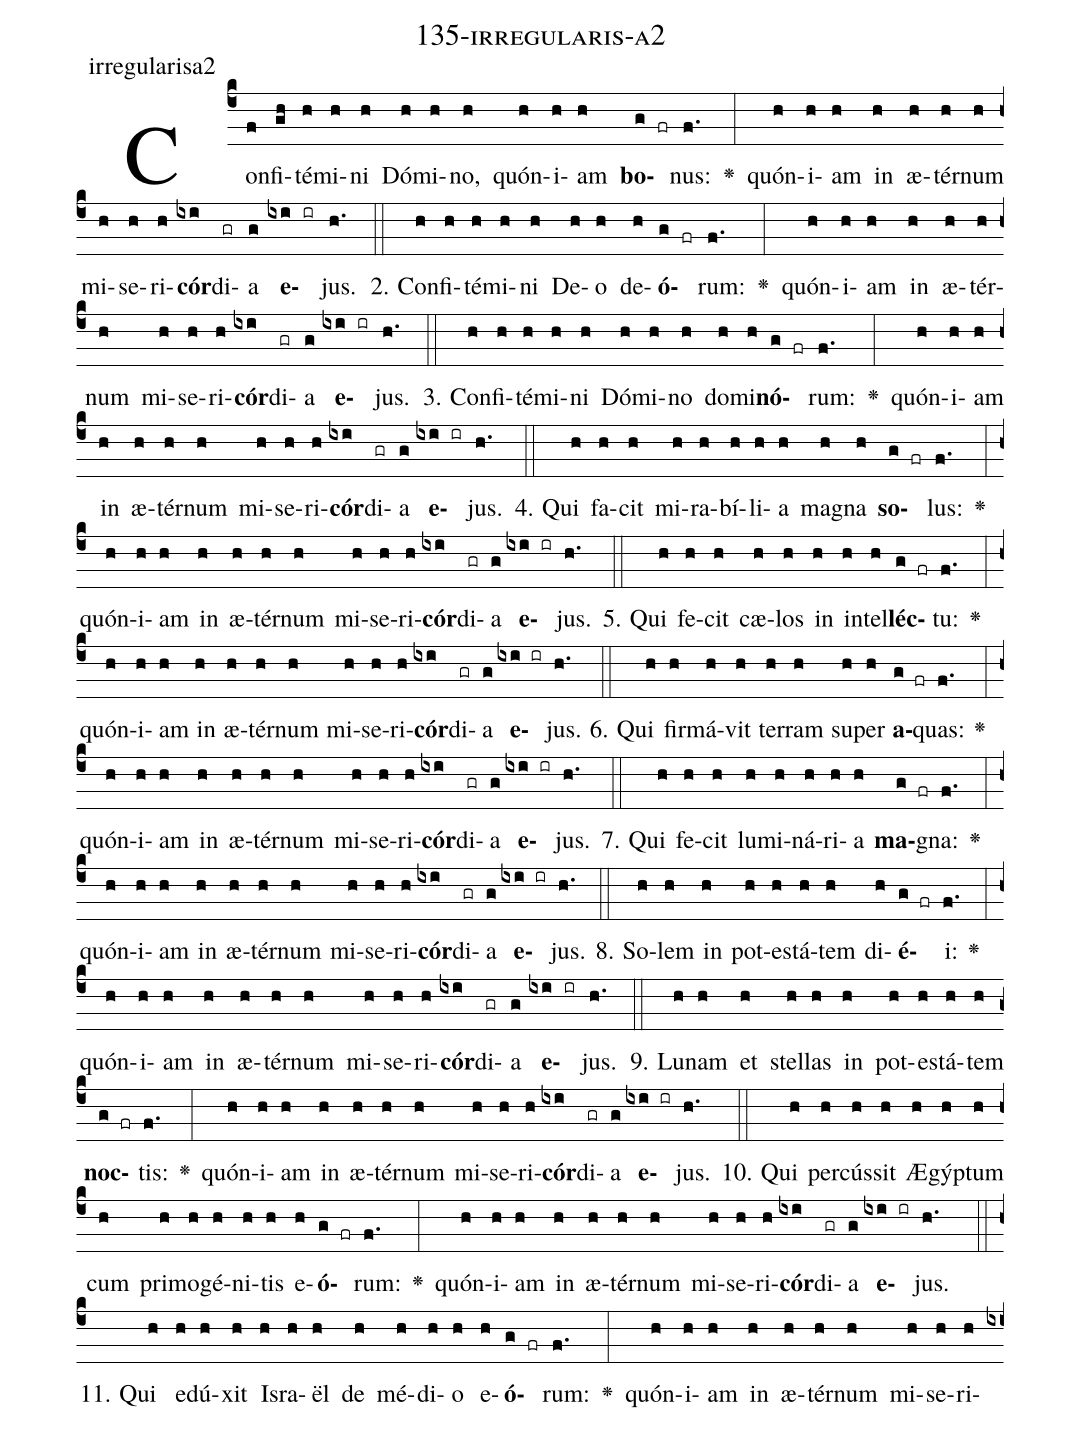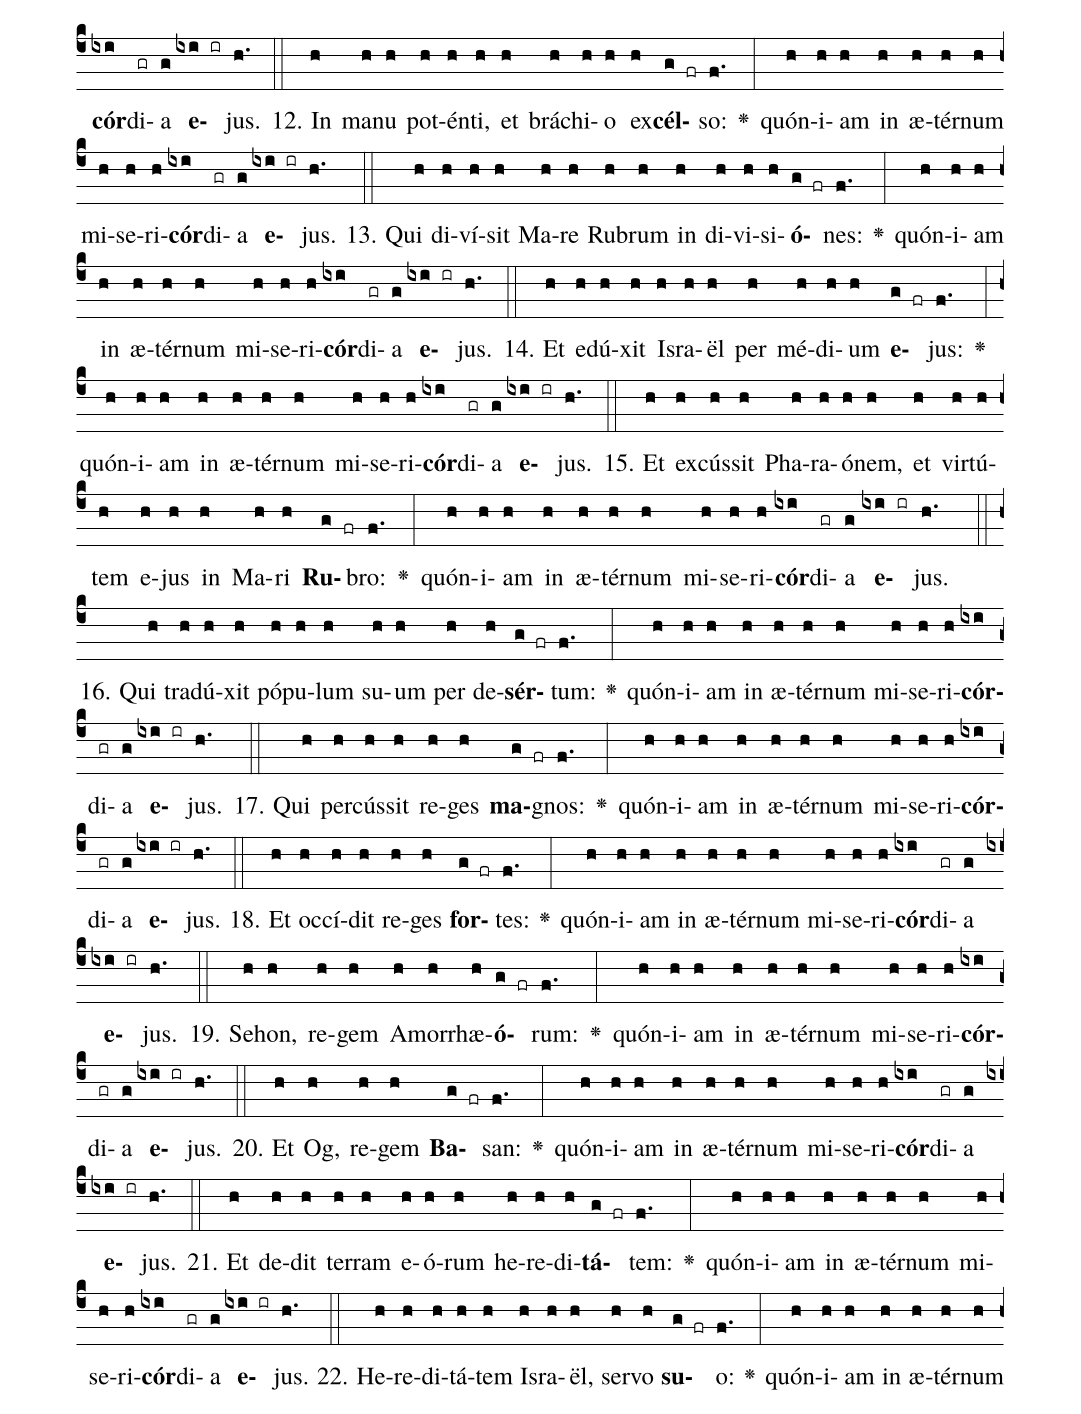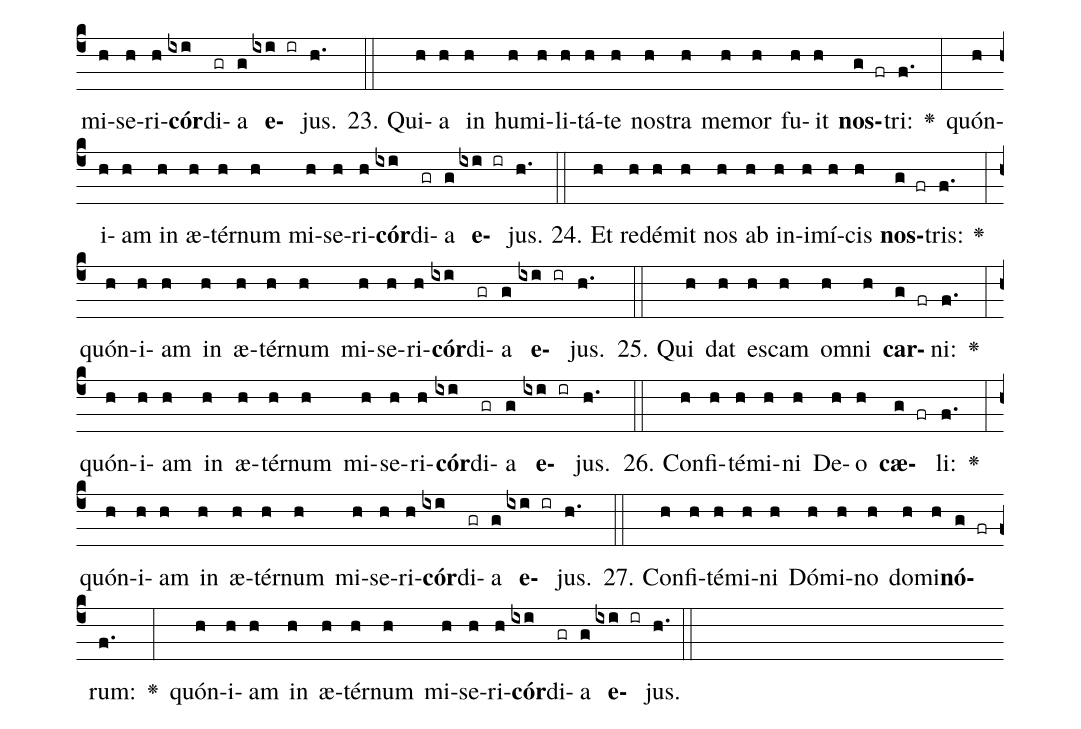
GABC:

name: 135-irregularis-a2;
annotation: irregularisa2;
%%
(c4)Con(f)fi(gh)té(h)mi(h)ni(h) Dó(h)mi(h)no,(h) quón(h)i(h)am(h) <b>bo</b>(g fr)nus:(f.) <v>\greheightstar</v>(:) quón(h)i(h)am(h) in(h) æ(h)tér(h)num(h) mi(h)se(h)ri(h)<b>cór</b>(ixi)di(gr)a(g) <b>e</b>(ixi ir)jus.(h.) (::)
2. Con(h)fi(h)té(h)mi(h)ni(h) De(h)o(h) de(h)<b>ó</b>(g fr)rum:(f.) <v>\greheightstar</v>(:) quón(h)i(h)am(h) in(h) æ(h)tér(h)num(h) mi(h)se(h)ri(h)<b>cór</b>(ixi)di(gr)a(g) <b>e</b>(ixi ir)jus.(h.) (::)
3. Con(h)fi(h)té(h)mi(h)ni(h) Dó(h)mi(h)no(h) do(h)mi(h)<b>nó</b>(g fr)rum:(f.) <v>\greheightstar</v>(:) quón(h)i(h)am(h) in(h) æ(h)tér(h)num(h) mi(h)se(h)ri(h)<b>cór</b>(ixi)di(gr)a(g) <b>e</b>(ixi ir)jus.(h.) (::)
4. Qui(h) fa(h)cit(h) mi(h)ra(h)bí(h)li(h)a(h) ma(h)gna(h) <b>so</b>(g fr)lus:(f.) <v>\greheightstar</v>(:) quón(h)i(h)am(h) in(h) æ(h)tér(h)num(h) mi(h)se(h)ri(h)<b>cór</b>(ixi)di(gr)a(g) <b>e</b>(ixi ir)jus.(h.) (::)
5. Qui(h) fe(h)cit(h) cæ(h)los(h) in(h) in(h)tel(h)<b>léc</b>(g fr)tu:(f.) <v>\greheightstar</v>(:) quón(h)i(h)am(h) in(h) æ(h)tér(h)num(h) mi(h)se(h)ri(h)<b>cór</b>(ixi)di(gr)a(g) <b>e</b>(ixi ir)jus.(h.) (::)
6. Qui(h) fir(h)má(h)vit(h) ter(h)ram(h) su(h)per(h) <b>a</b>(g fr)quas:(f.) <v>\greheightstar</v>(:) quón(h)i(h)am(h) in(h) æ(h)tér(h)num(h) mi(h)se(h)ri(h)<b>cór</b>(ixi)di(gr)a(g) <b>e</b>(ixi ir)jus.(h.) (::)
7. Qui(h) fe(h)cit(h) lu(h)mi(h)ná(h)ri(h)a(h) <b>ma</b>(g fr)gna:(f.) <v>\greheightstar</v>(:) quón(h)i(h)am(h) in(h) æ(h)tér(h)num(h) mi(h)se(h)ri(h)<b>cór</b>(ixi)di(gr)a(g) <b>e</b>(ixi ir)jus.(h.) (::)
8. So(h)lem(h) in(h) pot(h)es(h)tá(h)tem(h) di(h)<b>é</b>(g fr)i:(f.) <v>\greheightstar</v>(:) quón(h)i(h)am(h) in(h) æ(h)tér(h)num(h) mi(h)se(h)ri(h)<b>cór</b>(ixi)di(gr)a(g) <b>e</b>(ixi ir)jus.(h.) (::)
9. Lu(h)nam(h) et(h) stel(h)las(h) in(h) pot(h)es(h)tá(h)tem(h) <b>noc</b>(g fr)tis:(f.) <v>\greheightstar</v>(:) quón(h)i(h)am(h) in(h) æ(h)tér(h)num(h) mi(h)se(h)ri(h)<b>cór</b>(ixi)di(gr)a(g) <b>e</b>(ixi ir)jus.(h.) (::)
10. Qui(h) per(h)cús(h)sit(h) Æ(h)gýp(h)tum(h) cum(h) pri(h)mo(h)gé(h)ni(h)tis(h) e(h)<b>ó</b>(g fr)rum:(f.) <v>\greheightstar</v>(:) quón(h)i(h)am(h) in(h) æ(h)tér(h)num(h) mi(h)se(h)ri(h)<b>cór</b>(ixi)di(gr)a(g) <b>e</b>(ixi ir)jus.(h.) (::)
11. Qui(h) e(h)dú(h)xit(h) Is(h)ra(h)ël(h) de(h) mé(h)di(h)o(h) e(h)<b>ó</b>(g fr)rum:(f.) <v>\greheightstar</v>(:) quón(h)i(h)am(h) in(h) æ(h)tér(h)num(h) mi(h)se(h)ri(h)<b>cór</b>(ixi)di(gr)a(g) <b>e</b>(ixi ir)jus.(h.) (::)
12. In(h) ma(h)nu(h) pot(h)én(h)ti,(h) et(h) brá(h)chi(h)o(h) ex(h)<b>cél</b>(g fr)so:(f.) <v>\greheightstar</v>(:) quón(h)i(h)am(h) in(h) æ(h)tér(h)num(h) mi(h)se(h)ri(h)<b>cór</b>(ixi)di(gr)a(g) <b>e</b>(ixi ir)jus.(h.) (::)
13. Qui(h) di(h)ví(h)sit(h) Ma(h)re(h) Ru(h)brum(h) in(h) di(h)vi(h)si(h)<b>ó</b>(g fr)nes:(f.) <v>\greheightstar</v>(:) quón(h)i(h)am(h) in(h) æ(h)tér(h)num(h) mi(h)se(h)ri(h)<b>cór</b>(ixi)di(gr)a(g) <b>e</b>(ixi ir)jus.(h.) (::)
14. Et(h) e(h)dú(h)xit(h) Is(h)ra(h)ël(h) per(h) mé(h)di(h)um(h) <b>e</b>(g fr)jus:(f.) <v>\greheightstar</v>(:) quón(h)i(h)am(h) in(h) æ(h)tér(h)num(h) mi(h)se(h)ri(h)<b>cór</b>(ixi)di(gr)a(g) <b>e</b>(ixi ir)jus.(h.) (::)
15. Et(h) ex(h)cús(h)sit(h) Pha(h)ra(h)ó(h)nem,(h) et(h) vir(h)tú(h)tem(h) e(h)jus(h) in(h) Ma(h)ri(h) <b>Ru</b>(g fr)bro:(f.) <v>\greheightstar</v>(:) quón(h)i(h)am(h) in(h) æ(h)tér(h)num(h) mi(h)se(h)ri(h)<b>cór</b>(ixi)di(gr)a(g) <b>e</b>(ixi ir)jus.(h.) (::)
16. Qui(h) tra(h)dú(h)xit(h) pó(h)pu(h)lum(h) su(h)um(h) per(h) de(h)<b>sér</b>(g fr)tum:(f.) <v>\greheightstar</v>(:) quón(h)i(h)am(h) in(h) æ(h)tér(h)num(h) mi(h)se(h)ri(h)<b>cór</b>(ixi)di(gr)a(g) <b>e</b>(ixi ir)jus.(h.) (::)
17. Qui(h) per(h)cús(h)sit(h) re(h)ges(h) <b>ma</b>(g fr)gnos:(f.) <v>\greheightstar</v>(:) quón(h)i(h)am(h) in(h) æ(h)tér(h)num(h) mi(h)se(h)ri(h)<b>cór</b>(ixi)di(gr)a(g) <b>e</b>(ixi ir)jus.(h.) (::)
18. Et(h) oc(h)cí(h)dit(h) re(h)ges(h) <b>for</b>(g fr)tes:(f.) <v>\greheightstar</v>(:) quón(h)i(h)am(h) in(h) æ(h)tér(h)num(h) mi(h)se(h)ri(h)<b>cór</b>(ixi)di(gr)a(g) <b>e</b>(ixi ir)jus.(h.) (::)
19. Se(h)hon,(h) re(h)gem(h) A(h)mor(h)rhæ(h)<b>ó</b>(g fr)rum:(f.) <v>\greheightstar</v>(:) quón(h)i(h)am(h) in(h) æ(h)tér(h)num(h) mi(h)se(h)ri(h)<b>cór</b>(ixi)di(gr)a(g) <b>e</b>(ixi ir)jus.(h.) (::)
20. Et(h) Og,(h) re(h)gem(h) <b>Ba</b>(g fr)san:(f.) <v>\greheightstar</v>(:) quón(h)i(h)am(h) in(h) æ(h)tér(h)num(h) mi(h)se(h)ri(h)<b>cór</b>(ixi)di(gr)a(g) <b>e</b>(ixi ir)jus.(h.) (::)
21. Et(h) de(h)dit(h) ter(h)ram(h) e(h)ó(h)rum(h) he(h)re(h)di(h)<b>tá</b>(g fr)tem:(f.) <v>\greheightstar</v>(:) quón(h)i(h)am(h) in(h) æ(h)tér(h)num(h) mi(h)se(h)ri(h)<b>cór</b>(ixi)di(gr)a(g) <b>e</b>(ixi ir)jus.(h.) (::)
22. He(h)re(h)di(h)tá(h)tem(h) Is(h)ra(h)ël,(h) ser(h)vo(h) <b>su</b>(g fr)o:(f.) <v>\greheightstar</v>(:) quón(h)i(h)am(h) in(h) æ(h)tér(h)num(h) mi(h)se(h)ri(h)<b>cór</b>(ixi)di(gr)a(g) <b>e</b>(ixi ir)jus.(h.) (::)
23. Qui(h)a(h) in(h) hu(h)mi(h)li(h)tá(h)te(h) nos(h)tra(h) me(h)mor(h) fu(h)it(h) <b>nos</b>(g fr)tri:(f.) <v>\greheightstar</v>(:) quón(h)i(h)am(h) in(h) æ(h)tér(h)num(h) mi(h)se(h)ri(h)<b>cór</b>(ixi)di(gr)a(g) <b>e</b>(ixi ir)jus.(h.) (::)
24. Et(h) red(h)é(h)mit(h) nos(h) ab(h) in(h)i(h)mí(h)cis(h) <b>nos</b>(g fr)tris:(f.) <v>\greheightstar</v>(:) quón(h)i(h)am(h) in(h) æ(h)tér(h)num(h) mi(h)se(h)ri(h)<b>cór</b>(ixi)di(gr)a(g) <b>e</b>(ixi ir)jus.(h.) (::)
25. Qui(h) dat(h) es(h)cam(h) om(h)ni(h) <b>car</b>(g fr)ni:(f.) <v>\greheightstar</v>(:) quón(h)i(h)am(h) in(h) æ(h)tér(h)num(h) mi(h)se(h)ri(h)<b>cór</b>(ixi)di(gr)a(g) <b>e</b>(ixi ir)jus.(h.) (::)
26. Con(h)fi(h)té(h)mi(h)ni(h) De(h)o(h) <b>cæ</b>(g fr)li:(f.) <v>\greheightstar</v>(:) quón(h)i(h)am(h) in(h) æ(h)tér(h)num(h) mi(h)se(h)ri(h)<b>cór</b>(ixi)di(gr)a(g) <b>e</b>(ixi ir)jus.(h.) (::)
27. Con(h)fi(h)té(h)mi(h)ni(h) Dó(h)mi(h)no(h) do(h)mi(h)<b>nó</b>(g fr)rum:(f.) <v>\greheightstar</v>(:) quón(h)i(h)am(h) in(h) æ(h)tér(h)num(h) mi(h)se(h)ri(h)<b>cór</b>(ixi)di(gr)a(g) <b>e</b>(ixi ir)jus.(h.) (::)
